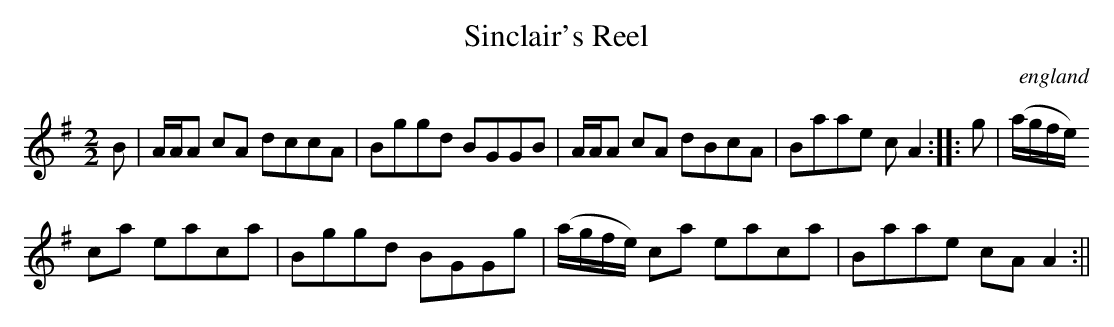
X:1
T:Sinclair's Reel
O:england
M:2/2
L:1/8
K:G Major
B|A/2A/2A cA dccA|Bggd BGGB|A/2A/2A cA dBcA|Baae cA2:||:g|(a/2g/2f/2e/2)
ca eaca|Bggd BGGg|(a/2g/2f/2e/2) ca eaca|Baae cAA2:||
